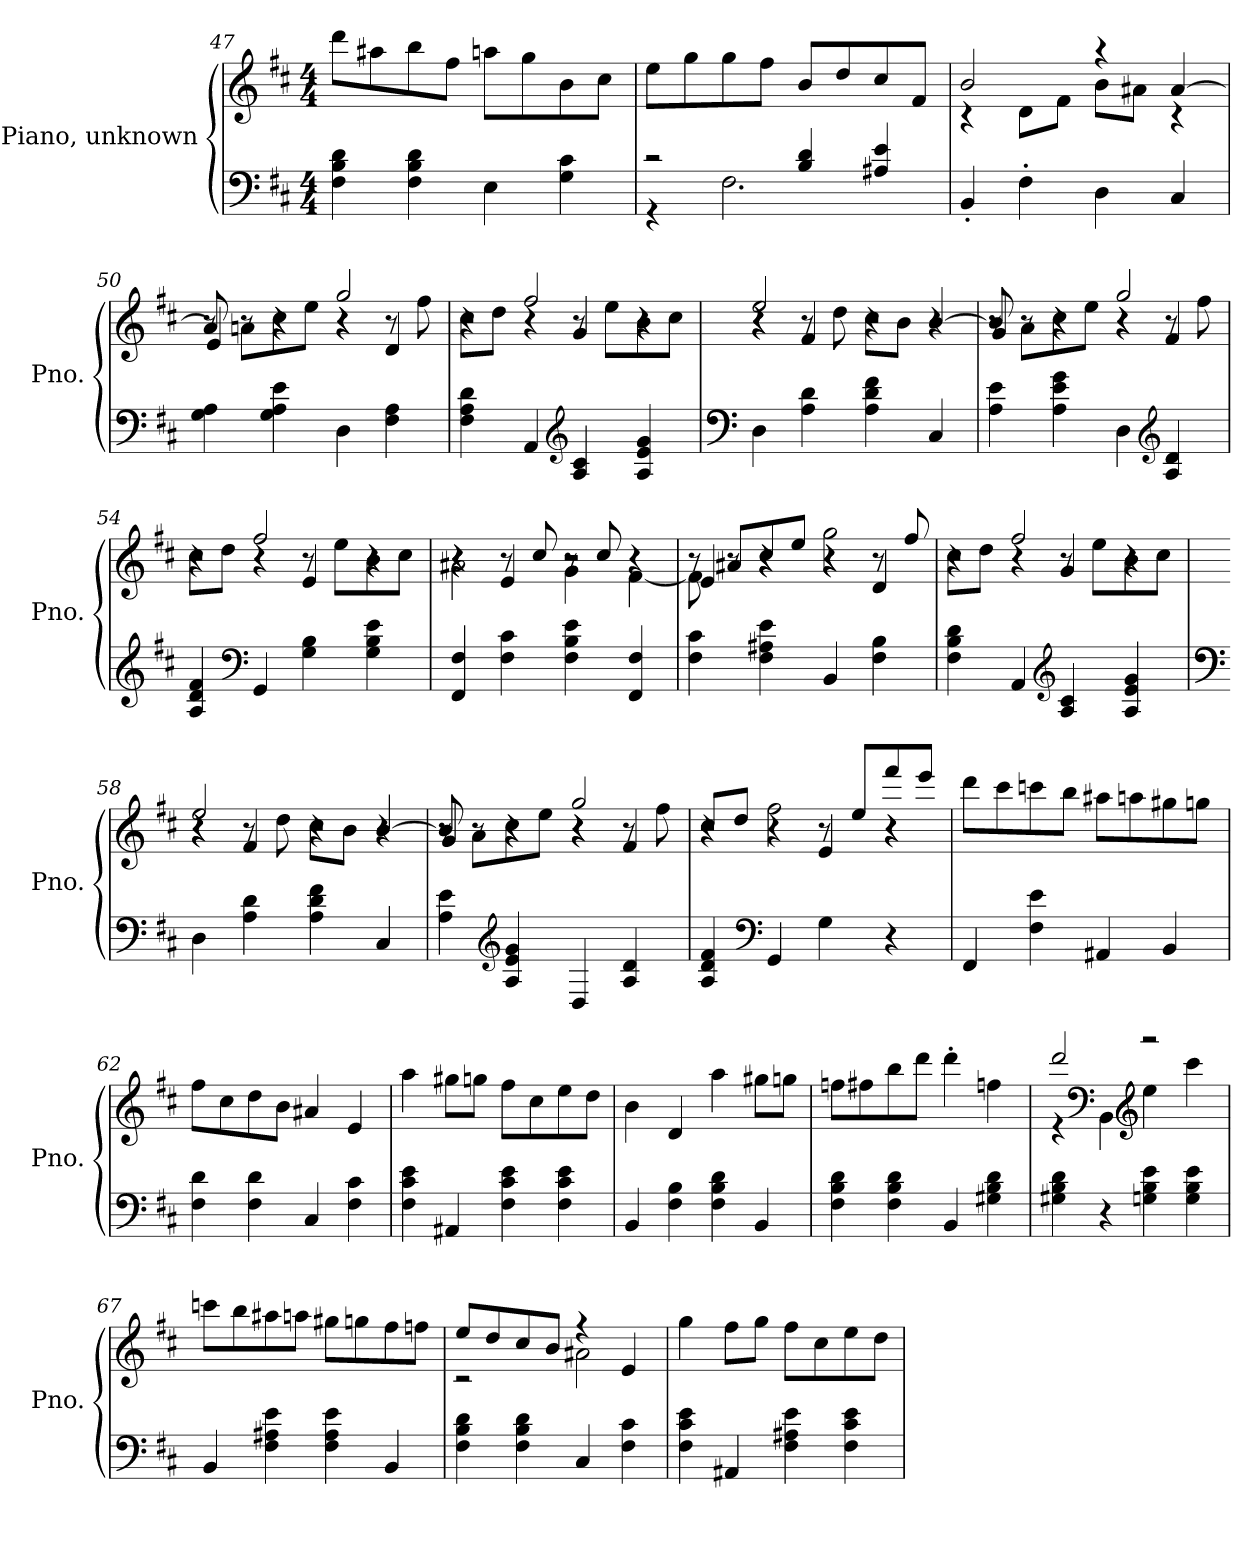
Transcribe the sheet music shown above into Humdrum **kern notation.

**kern	**kern
*part1	*part1
*staff2	*staff1
*I"Piano, unknown	*
*I'Pno.	*
!!LO:LB:g=z
*clefF4	*clefG2
*k[f#c#]	*k[f#c#]
*M4/4	*M4/4
=47	=47
4F#\ 4B\ 4d\	8ddd\L
.	8aa#X\
4F#\ 4B\ 4d\	8bb\
.	8ff#\J
4E\	8aan\L
.	8gg\
4G\ 4c#\	8b\
.	8cc#\J
=48	=48
*^	*
2r	4r	8ee\L
.	.	8gg\
.	2.F#\	8gg\
.	.	8ff#\J
4B/ 4d/	.	8b/L
.	.	8dd/
4A#X/ 4e/	.	8cc#/
.	.	8f#/J
*v	*v	*
=49	=49
*	*^
4BB'/	2b/	4r
4F#'\	.	8d\L
.	.	8f#\J
4D\	4r	8b\L
.	.	8a#X\J
4C#/	[4a#/	4r
=50	=50	=50
*	*	*^
4G\ 4A\	8a#/]	8r	4e/
.	8r	8an\L	.
4G\ 4A\ 4e\	4r	8cc#\	4r
.	.	8ee\J	.
4D\	2gg/	4r	4r
4F#\ 4A\	.	8r	4d/
.	.	8ff#\	.
!!LO:PB:g=z	!!	!!
=51	=51	=51	=51
4F#\ 4A\ 4d\	4r	8cc#\L	2r
.	.	8dd\J	.
4AA/	2ff#/	4r	.
*clefG2	*	*	*
4A/ 4c#/	.	8r	4g/
.	.	8ee\L	.
4A/ 4e/ 4g/	4r	8b\	4r
.	.	8cc#\J	.
=52	=52	=52	=52
*clefF4	*	*	*
4D\	2ee/	4r	4r
4A\ 4d\	.	8r	4f#/
.	.	8dd\	.
4A\ 4d\ 4f#\	4r	8cc#\L	2r
.	.	8b\J	.
4C#/	[4b/	4r	.
=53	=53	=53	=53
4A\ 4e\	8b/]	8r	4g/
.	8r	8a\L	.
4A\ 4e\ 4g\	4r	8cc#\	4r
.	.	8ee\J	.
4D\	2gg/	4r	4r
*clefG2	*	*	*
4A/ 4d/	.	8r	4f#/
.	.	8ff#\	.
=54	=54	=54	=54
4A/ 4d/ 4f#/	4r	8cc#\L	2r
.	.	8dd\J	.
*clefF4	*	*	*
4GG/	2ff#/	4r	.
4G\ 4B\	.	8r	4e/
.	.	8ee\L	.
4G\ 4B\ 4e\	4r	8b\	4r
.	.	8cc#\J	.
!!LO:LB:g=z	!!	!!
=55	=55	=55	=55
4FF#/ 4F#/	4r	2a#X\	4r
4F#\ 4c#\	8r	.	4e/
.	8cc#/	.	.
4F#\ 4B\ 4e\	8r	4g\	2r
.	8cc#/	.	.
4FF#/ 4F#/	4r	[4f#\	.
=56	=56	=56	=56
4F#\ 4c#\	8r	8f#\]	4e/
.	8a#X/L	8r	.
4F#\ 4A#X\ 4e\	8cc#/	4r	4r
.	8ee/J	.	.
4BB/	4r	2gg\	4r
4F#\ 4B\	8r	.	4d/
.	8ff#/	.	.
=57	=57	=57	=57
4F#\ 4B\ 4d\	4r	8cc#\L	2r
.	.	8dd\J	.
4AA/	2ff#/	4r	.
*clefG2	*	*	*
4A/ 4c#/	.	8r	4g/
.	.	8ee\L	.
4A/ 4e/ 4g/	4r	8b\	4r
.	.	8cc#\J	.
=58	=58	=58	=58
*clefF4	*	*	*
4D\	2ee/	4r	4r
4A\ 4d\	.	8r	4f#/
.	.	8dd\	.
4A\ 4d\ 4f#\	4r	8cc#\L	2r
.	.	8b\J	.
4C#/	[4b/	4r	.
!!LO:LB:g=z	!!	!!
=59	=59	=59	=59
4A\ 4e\	8b/]	8r	4g/
.	8r	8a\L	.
*clefG2	*	*	*
4A/ 4e/ 4g/	4r	8cc#\	4r
.	.	8ee\J	.
4D/	2gg/	4r	4r
4A/ 4d/	.	8r	4f#/
.	.	8ff#\	.
=60	=60	=60	=60
4A/ 4d/ 4f#/	8cc#/L	4r	2r
.	8dd/J	.	.
*clefF4	*	*	*
4GG/	4r	2ff#\	.
4G\	8r	.	4e/
.	8ee/L	.	.
4r	8fff#/	4r	4r
.	8eee/J	.	.
*	*v	*v	*v
=61	=61
4FF#/	8ddd\L
.	8ccc#\
4F#\ 4e\	8cccn\
.	8bb\J
4AA#X/	8aa#X\L
.	8aan\
4BB/	8gg#X\
.	8ggn\J
=62	=62
4F#\ 4d\	8ff#\L
.	8cc#\
4F#\ 4d\	8dd\
.	8b\J
4C#/	4a#X/
4F#\ 4c#\	4e/
!!LO:LB:g=z
=63	=63
4F#\ 4c#\ 4e\	4aa\
4AA#X/	8gg#X\L
.	8ggn\J
4F#\ 4c#\ 4e\	8ff#\L
.	8cc#\
4F#\ 4c#\ 4e\	8ee\
.	8dd\J
=64	=64
4BB/	4b\
4F#\ 4B\	4d/
4F#\ 4B\ 4d\	4aa\
4BB/	8gg#X\L
.	8ggn\J
=65	=65
4F#\ 4B\ 4d\	8ffn\L
.	8ff#X\
4F#\ 4B\ 4d\	8bb\
.	8ddd\J
4BB/	4ddd'\
4G#X\ 4B\ 4d\	4ffn\
=66	=66
*	*^
4G#X\ 4B\ 4d\	2ddd/	4r
*	*clefF4	*
4r	.	4BB\
*	*clefG2	*
4Gn\ 4B\ 4e\	2r	4ee\
4G\ 4B\ 4e\	.	4ccc#\
*	*v	*v
!!LO:LB:g=z
=67	=67
4BB/	8cccn\L
.	8bb\
4F#\ 4A#X\ 4e\	8aa#X\
.	8aan\J
4F#\ 4A#\ 4e\	8gg#X\L
.	8ggn\
4BB/	8ff#\
.	8ffn\J
=68	=68
*	*^
4F#\ 4B\ 4d\	8ee/L	2r
.	8dd/	.
4F#\ 4B\ 4d\	8cc#/	.
.	8b/J	.
4C#/	4r	2a#X\
4F#\ 4c#\	4e/	.
*	*v	*v
=69	=69
4F#\ 4c#\ 4e\	4gg\
4AA#X/	8ff#\L
.	8gg\J
4F#\ 4A#X\ 4e\	8ff#\L
.	8cc#\
4F#\ 4c#\ 4e\	8ee\
.	8dd\J
=	=
*-	*-
